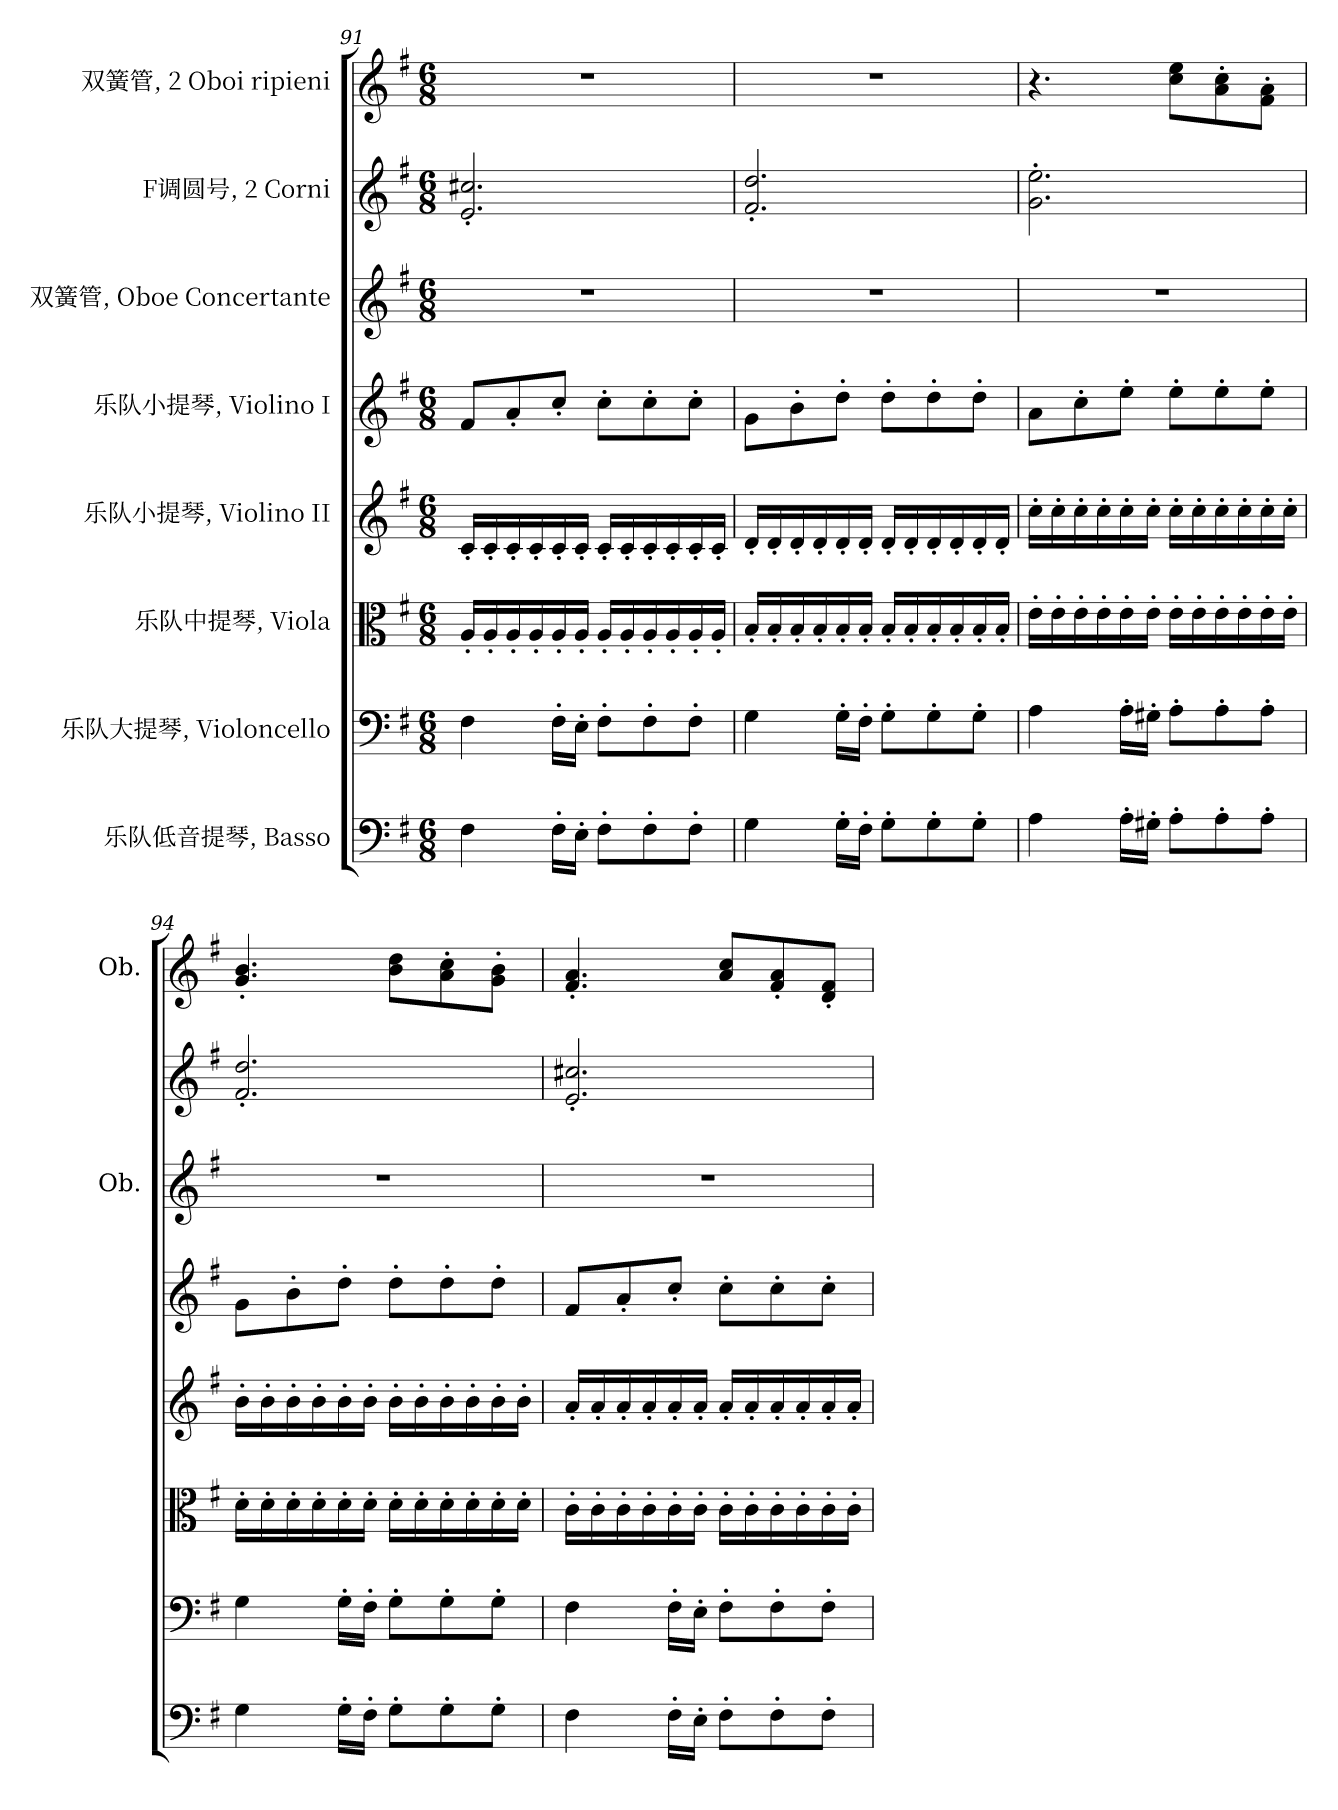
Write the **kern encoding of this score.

**kern	**kern	**kern	**kern	**kern	**kern	**kern	**kern
*part8	*part7	*part6	*part5	*part4	*part3	*part2	*part1
*staff8	*staff7	*staff6	*staff5	*staff4	*staff3	*staff2	*staff1
*I"乐队低音提琴, Basso	*I"乐队大提琴, Violoncello	*I"乐队中提琴, Viola	*I"乐队小提琴, Violino II	*I"乐队小提琴, Violino I	*I"双簧管, Oboe Concertante	*I"F调圆号, 2 Corni	*I"双簧管, 2 Oboi ripieni
*	*	*	*	*	*I'Ob.	*	*I'Ob.
*clefF4	*clefF4	*clefC3	*clefG2	*clefG2	*clefG2	*clefG2	*clefG2
*ITrd7c12	*	*	*	*	*	*ITrd4c7	*
*k[f#]	*k[f#]	*k[f#]	*k[f#]	*k[f#]	*k[f#]	*k[]	*k[f#]
*M6/8	*M6/8	*M6/8	*M6/8	*M6/8	*M6/8	*M6/8	*M6/8
=91	=91	=91	=91	=91	=91	=91	=91
4FF#\	4F#\	16A'/LL	16c'/LL	8f#/L	2.r	2.A/' 2.f#X/'	2.r
.	.	16A'/	16c'/	.	.	.	.
.	.	16A'/	16c'/	8a'/	.	.	.
.	.	16A'/	16c'/	.	.	.	.
16FF#'\LL	16F#'\LL	16A'/	16c'/	8cc'/J	.	.	.
16EE'\JJ	16E'\JJ	16A'/JJ	16c'/JJ	.	.	.	.
8FF#'\L	8F#'\L	16A'/LL	16c'/LL	8cc'\L	.	.	.
.	.	16A'/	16c'/	.	.	.	.
8FF#'\	8F#'\	16A'/	16c'/	8cc'\	.	.	.
.	.	16A'/	16c'/	.	.	.	.
8FF#'\J	8F#'\J	16A'/	16c'/	8cc'\J	.	.	.
.	.	16A'/JJ	16c'/JJ	.	.	.	.
=92	=92	=92	=92	=92	=92	=92	=92
4GG\	4G\	16B'/LL	16d'/LL	8g\L	2.r	2.B/' 2.g/'	2.r
.	.	16B'/	16d'/	.	.	.	.
.	.	16B'/	16d'/	8b'\	.	.	.
.	.	16B'/	16d'/	.	.	.	.
16GG'\LL	16G'\LL	16B'/	16d'/	8dd'\J	.	.	.
16FF#'\JJ	16F#'\JJ	16B'/JJ	16d'/JJ	.	.	.	.
8GG'\L	8G'\L	16B'/LL	16d'/LL	8dd'\L	.	.	.
.	.	16B'/	16d'/	.	.	.	.
8GG'\	8G'\	16B'/	16d'/	8dd'\	.	.	.
.	.	16B'/	16d'/	.	.	.	.
8GG'\J	8G'\J	16B'/	16d'/	8dd'\J	.	.	.
.	.	16B'/JJ	16d'/JJ	.	.	.	.
!!LO:PB:g=z
=93	=93	=93	=93	=93	=93	=93	=93
4AA\	4A\	16e'\LL	16cc'\LL	8a\L	2.r	2.c\' 2.a\'	4.r
.	.	16e'\	16cc'\	.	.	.	.
.	.	16e'\	16cc'\	8cc'\	.	.	.
.	.	16e'\	16cc'\	.	.	.	.
16AA'\LL	16A'\LL	16e'\	16cc'\	8ee'\J	.	.	.
16GG#X'\JJ	16G#X'\JJ	16e'\JJ	16cc'\JJ	.	.	.	.
8AA'\L	8A'\L	16e'\LL	16cc'\LL	8ee'\L	.	.	8cc\ 8ee\L
.	.	16e'\	16cc'\	.	.	.	.
8AA'\	8A'\	16e'\	16cc'\	8ee'\	.	.	8a\' 8cc\'
.	.	16e'\	16cc'\	.	.	.	.
8AA'\J	8A'\J	16e'\	16cc'\	8ee'\J	.	.	8f#\' 8a\'J
.	.	16e'\JJ	16cc'\JJ	.	.	.	.
=94	=94	=94	=94	=94	=94	=94	=94
4GG\	4G\	16d'\LL	16b'\LL	8g\L	2.r	2.B/' 2.g/'	4.g/' 4.b/'
.	.	16d'\	16b'\	.	.	.	.
.	.	16d'\	16b'\	8b'\	.	.	.
.	.	16d'\	16b'\	.	.	.	.
16GG'\LL	16G'\LL	16d'\	16b'\	8dd'\J	.	.	.
16FF#'\JJ	16F#'\JJ	16d'\JJ	16b'\JJ	.	.	.	.
8GG'\L	8G'\L	16d'\LL	16b'\LL	8dd'\L	.	.	8b\ 8dd\L
.	.	16d'\	16b'\	.	.	.	.
8GG'\	8G'\	16d'\	16b'\	8dd'\	.	.	8a\' 8cc\'
.	.	16d'\	16b'\	.	.	.	.
8GG'\J	8G'\J	16d'\	16b'\	8dd'\J	.	.	8g\' 8b\'J
.	.	16d'\JJ	16b'\JJ	.	.	.	.
=95	=95	=95	=95	=95	=95	=95	=95
4FF#\	4F#\	16c'\LL	16a'/LL	8f#/L	2.r	2.A/' 2.f#X/'	4.f#/' 4.a/'
.	.	16c'\	16a'/	.	.	.	.
.	.	16c'\	16a'/	8a'/	.	.	.
.	.	16c'\	16a'/	.	.	.	.
16FF#'\LL	16F#'\LL	16c'\	16a'/	8cc'/J	.	.	.
16EE'\JJ	16E'\JJ	16c'\JJ	16a'/JJ	.	.	.	.
8FF#'\L	8F#'\L	16c'\LL	16a'/LL	8cc'\L	.	.	8a/ 8cc/L
.	.	16c'\	16a'/	.	.	.	.
8FF#'\	8F#'\	16c'\	16a'/	8cc'\	.	.	8f#/' 8a/'
.	.	16c'\	16a'/	.	.	.	.
8FF#'\J	8F#'\J	16c'\	16a'/	8cc'\J	.	.	8d/' 8f#/'J
.	.	16c'\JJ	16a'/JJ	.	.	.	.
=	=	=	=	=	=	=	=
*-	*-	*-	*-	*-	*-	*-	*-
